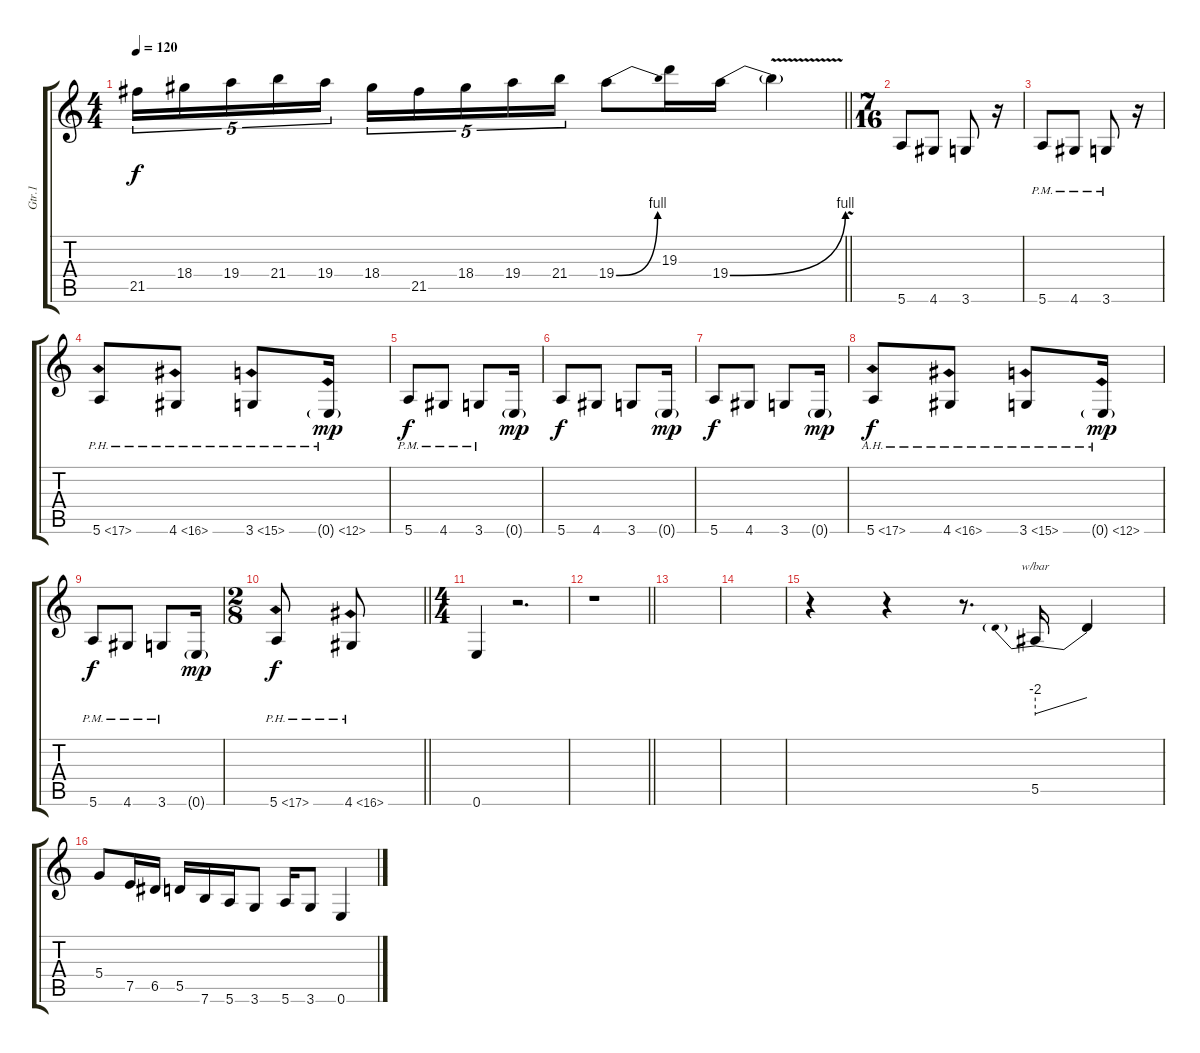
\track ("Gtr.1" "Gtr.1") {instrument distortionguitar}
\staff {score tabs}
\tuning (E4 B3 G3 D3 A2 E2) {hide}
\ts (4 4)
\tempo 120
\clef g2
\barLineRight lightlight
\ks c
21.5.16{tu (5 4) dy f} 18.4.16{tu (5 4)} 19.4.16{tu (5 4)} 21.4.16{tu (5 4)} 19.4.16{tu (5 4)} 18.4.16{tu (5 4)} 21.5.16{tu (5 4)} 18.4.16{tu (5 4)} 19.4.16{tu (5 4)} 21.4.16{tu (5 4)} 19.4{be (bend 0 0 60 4)}.8 19.3.16 19.4{be (bend 0 0 60 4)}.16 19.4{v t}.4 |
\ts (7 16)
5.6.8 4.6.8 3.6.8 r.16 |
5.6{pm}.8 4.6{pm}.8 3.6{pm}.8 r.16 |
5.6{ph 12}.8 4.6{ph 12}.8 3.6{ph 12}.8 0.6{ph 12 g}.16{dy mp} |
5.6{pm}.8{dy f} 4.6{pm}.8 3.6{pm}.8 0.6{g}.16{dy mp} |
5.6.8{dy f} 4.6.8 3.6.8 0.6{g}.16{dy mp} |
5.6.8{dy f} 4.6.8 3.6.8 0.6{g}.16{dy mp} |
5.6{ah 12}.8{dy f} 4.6{ah 12}.8 3.6{ah 12}.8 0.6{ah 12 g}.16{dy mp} |
5.6{pm}.8{dy f} 4.6{pm}.8 3.6{pm}.8 0.6{g}.16{dy mp} |
\ts (2 8)
\barLineRight lightlight
5.6{ph 12}.8{dy f} 4.6{ph 12}.8 |
\ts (4 4)
0.6.4 r.2{d} |
\barLineRight lightlight
r.1 |
|
|
r.4 r.4 r.8{d} 5.5.16{tbe (predivedive default 0 -8 60 0)} 5.5{t}.4 |
5.4.8 7.5.16 6.5.16 5.5.16 7.6.16 5.6.16 3.6.8 5.6.16 3.6.8 0.6.4
